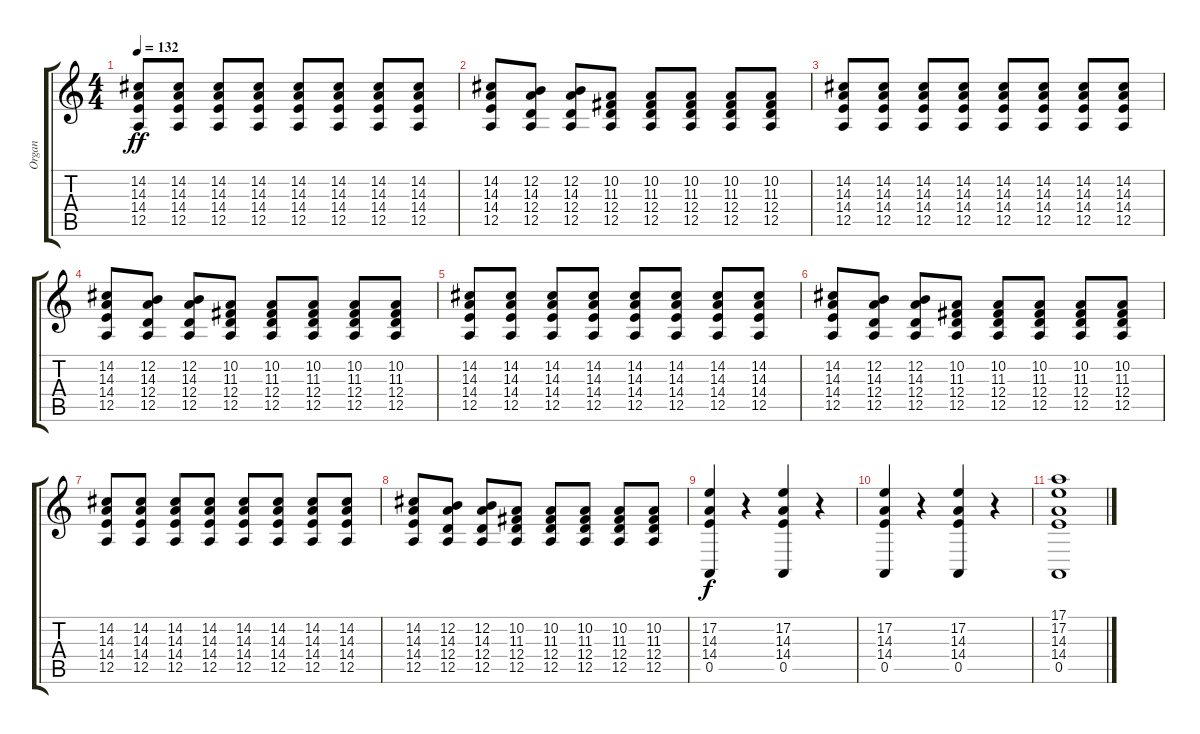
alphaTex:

\track ("Organ" "Organ") {instrument drawbarorgan}
\staff {score tabs}
\tuning (E4 B3 G3 D3 A2 E2) {hide}
\ts (4 4)
\tempo 132
\clef g2
\ks c
(14.2 14.3 14.4 12.5).8{dy ff} (14.2 14.3 14.4 12.5).8 (14.2 14.3 14.4 12.5).8 (14.2 14.3 14.4 12.5).8 (14.2 14.3 14.4 12.5).8 (14.2 14.3 14.4 12.5).8 (14.2 14.3 14.4 12.5).8 (14.2 14.3 14.4 12.5).8 |
(14.2 14.3 14.4 12.5).8 (12.2 14.3 12.4 12.5).8 (12.2 14.3 12.4 12.5).8 (10.2 11.3 12.4 12.5).8 (10.2 11.3 12.4 12.5).8 (10.2 11.3 12.4 12.5).8 (10.2 11.3 12.4 12.5).8 (10.2 11.3 12.4 12.5).8 |
(14.2 14.3 14.4 12.5).8 (14.2 14.3 14.4 12.5).8 (14.2 14.3 14.4 12.5).8 (14.2 14.3 14.4 12.5).8 (14.2 14.3 14.4 12.5).8 (14.2 14.3 14.4 12.5).8 (14.2 14.3 14.4 12.5).8 (14.2 14.3 14.4 12.5).8 |
(14.2 14.3 14.4 12.5).8 (12.2 14.3 12.4 12.5).8 (12.2 14.3 12.4 12.5).8 (10.2 11.3 12.4 12.5).8 (10.2 11.3 12.4 12.5).8 (10.2 11.3 12.4 12.5).8 (10.2 11.3 12.4 12.5).8 (10.2 11.3 12.4 12.5).8 |
(14.2 14.3 14.4 12.5).8 (14.2 14.3 14.4 12.5).8 (14.2 14.3 14.4 12.5).8 (14.2 14.3 14.4 12.5).8 (14.2 14.3 14.4 12.5).8 (14.2 14.3 14.4 12.5).8 (14.2 14.3 14.4 12.5).8 (14.2 14.3 14.4 12.5).8 |
(14.2 14.3 14.4 12.5).8 (12.2 14.3 12.4 12.5).8 (12.2 14.3 12.4 12.5).8 (10.2 11.3 12.4 12.5).8 (10.2 11.3 12.4 12.5).8 (10.2 11.3 12.4 12.5).8 (10.2 11.3 12.4 12.5).8 (10.2 11.3 12.4 12.5).8 |
(14.2 14.3 14.4 12.5).8 (14.2 14.3 14.4 12.5).8 (14.2 14.3 14.4 12.5).8 (14.2 14.3 14.4 12.5).8 (14.2 14.3 14.4 12.5).8 (14.2 14.3 14.4 12.5).8 (14.2 14.3 14.4 12.5).8 (14.2 14.3 14.4 12.5).8 |
(14.2 14.3 14.4 12.5).8 (12.2 14.3 12.4 12.5).8 (12.2 14.3 12.4 12.5).8 (10.2 11.3 12.4 12.5).8 (10.2 11.3 12.4 12.5).8 (10.2 11.3 12.4 12.5).8 (10.2 11.3 12.4 12.5).8 (10.2 11.3 12.4 12.5).8 |
(17.2 14.3 14.4 0.5).4{dy f} r.4 (17.2 14.3 14.4 0.5).4 r.4 |
(17.2 14.3 14.4 0.5).4 r.4 (17.2 14.3 14.4 0.5).4 r.4 |
(17.1 17.2 14.3 14.4 0.5).1
